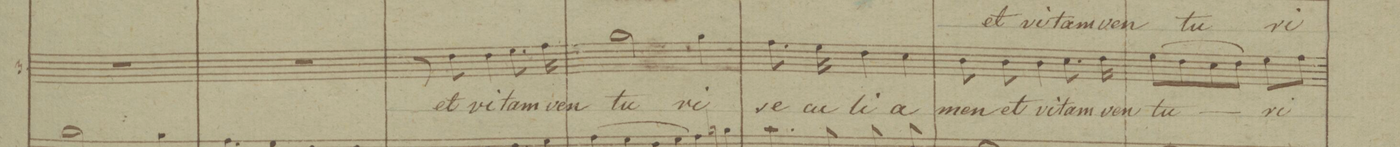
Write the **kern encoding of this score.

**kern	**text	**text	**dynam
*I"3.	*	*	*
*clefC4	*	*	*
*k[b-]	*	*	*
*M3/4	*	*	*
2.r	.	.	.
=154	=154	=154	=154
2.r	.	.	.
=155	=155	=155	=155
8r	.	.	.
8c\	et	.	.
4c\	vi-	.	.
8.d\	-tam	.	.
16e\	ven-	.	.
=156	=156	=156	=156
*2\right	*	*	*
2f\	-tu-	.	.
4f\	-ri	.	.
=157	=157	=157	=157
8.e\	se-	.	.
16d\	-cu-	.	.
4c\	-li	.	.
4B-\	a-	.	.
=158	=158	=158	=158
8A\	-men	.	.
8A\	et	.	.
4A\	vi-	.	.
8.B-\	-tam	.	.
16c\	ven-	.	.
=159	=159	=159	=159
(8d\L	-tu-	.	.
8c\	.	.	.
8B-\	.	.	.
8c\J)	.	.	.
8d\L	-ri	.	.
8e\J	.	.	.
=160	=160	=160	=160
*-	*-	*-	*-
